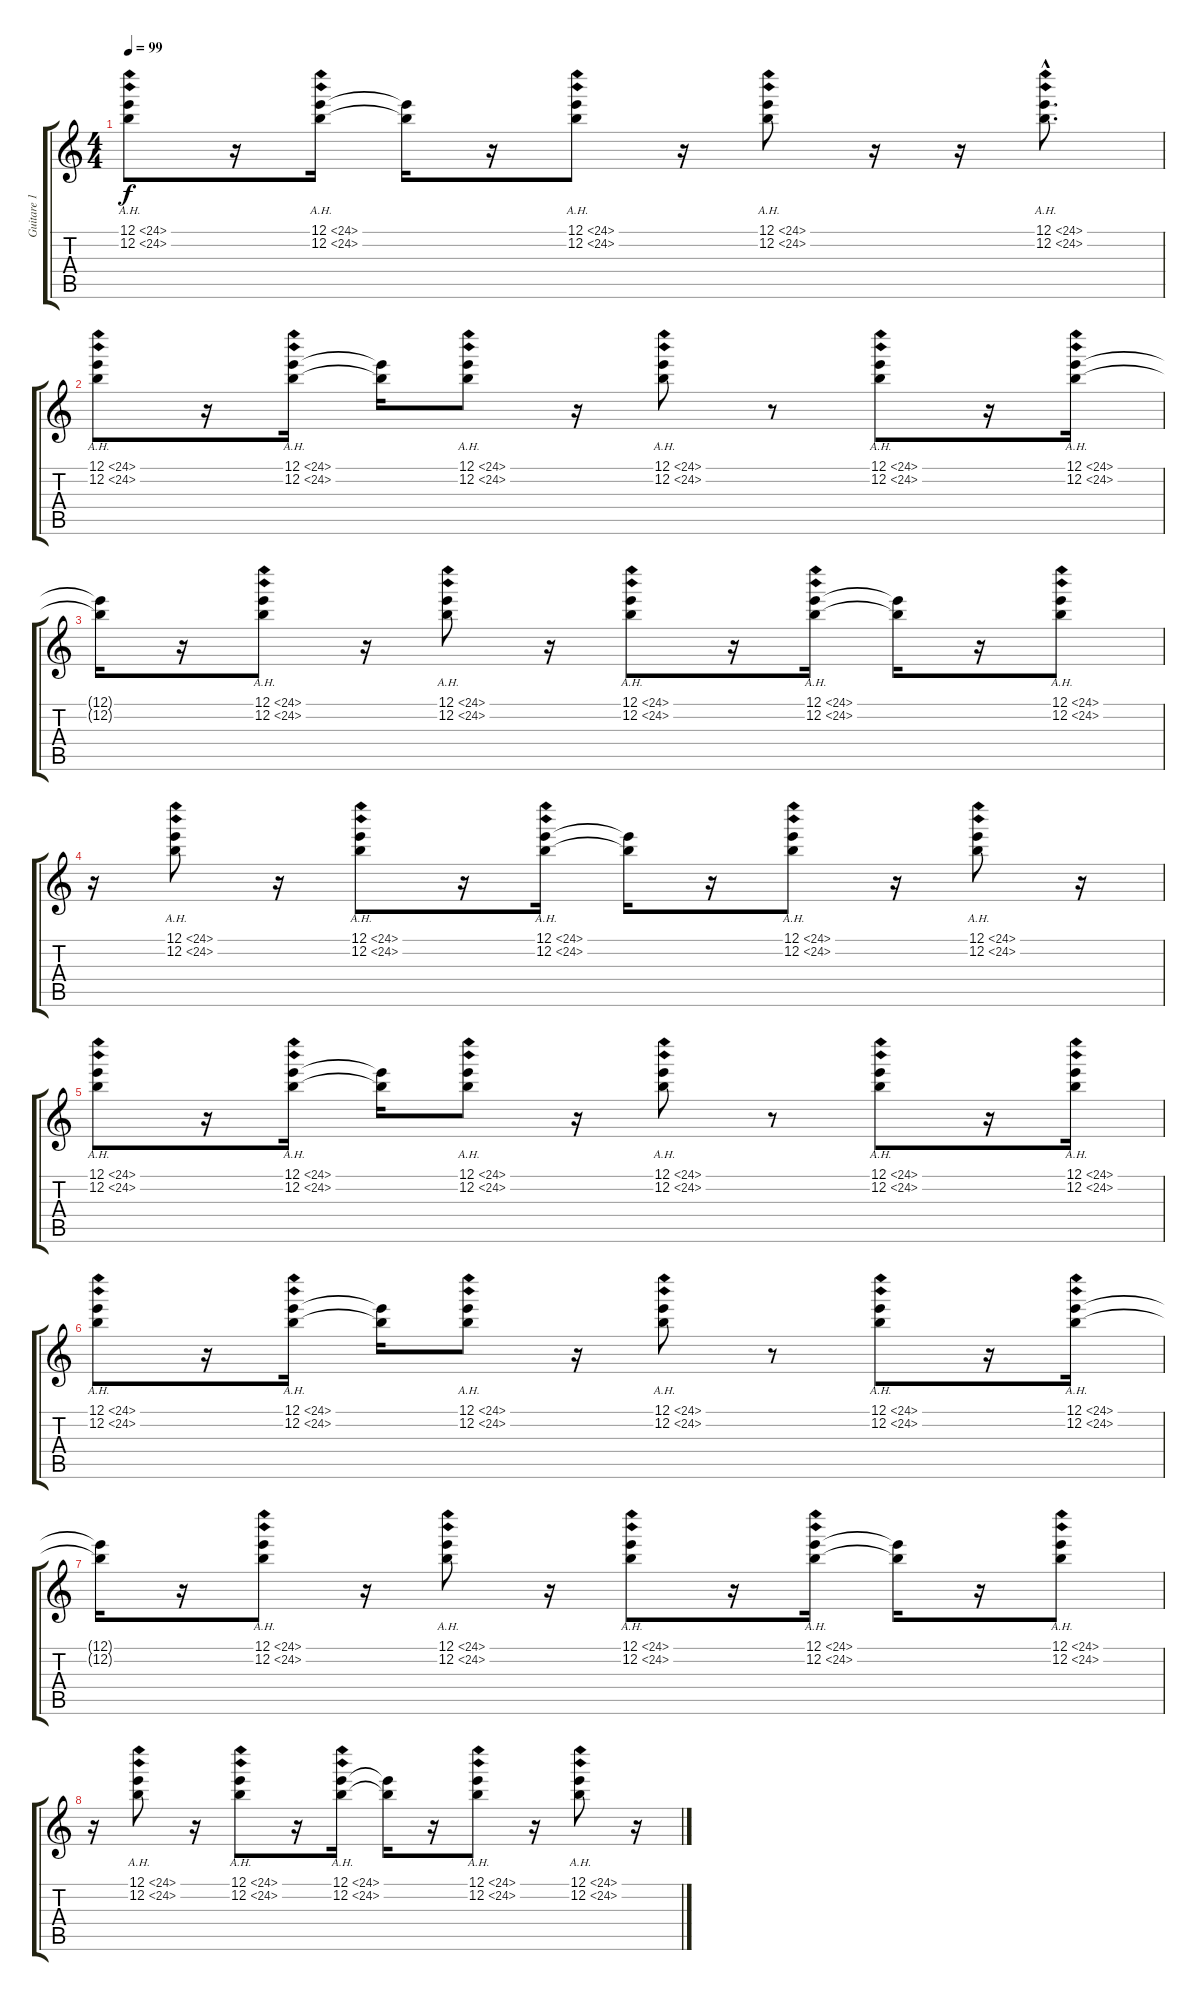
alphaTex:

\track ("Guitare 1" "Guitare 1") {instrument acousticguitarsteel}
\staff {score tabs}
\tuning (E4 B3 G3 D3 A2 E2) {hide}
\ts (4 4)
\tempo 99
\clef g2
\ks c
(12.1{ah 12} 12.2{ah 12}).8{dy f} r.16 (12.1{ah 12} 12.2{ah 12}).16 (12.1{t} 12.2{t}).16 r.16 (12.1{ah 12} 12.2{ah 12}).8 r.16 (12.1{ah 12} 12.2{ah 12}).8 r.16 r.16 (12.1{ah 12 hac} 12.2{ah 12 hac}).8{d} |
(12.1{ah 12} 12.2{ah 12}).8 r.16 (12.1{ah 12} 12.2{ah 12}).16 (12.1{t} 12.2{t}).16 (12.1{ah 12} 12.2{ah 12}).8 r.16 (12.1{ah 12} 12.2{ah 12}).8 r.8 (12.1{ah 12} 12.2{ah 12}).8 r.16 (12.1{ah 12} 12.2{ah 12}).16 |
(12.1{t} 12.2{t}).16 r.16 (12.1{ah 12} 12.2{ah 12}).8 r.16 (12.1{ah 12} 12.2{ah 12}).8 r.16 (12.1{ah 12} 12.2{ah 12}).8 r.16 (12.1{ah 12} 12.2{ah 12}).16 (12.1{t} 12.2{t}).16 r.16 (12.1{ah 12} 12.2{ah 12}).8 |
r.16 (12.1{ah 12} 12.2{ah 12}).8 r.16 (12.1{ah 12} 12.2{ah 12}).8 r.16 (12.1{ah 12} 12.2{ah 12}).16 (12.1{t} 12.2{t}).16 r.16 (12.1{ah 12} 12.2{ah 12}).8 r.16 (12.1{ah 12} 12.2{ah 12}).8 r.16 |
(12.1{ah 12} 12.2{ah 12}).8 r.16 (12.1{ah 12} 12.2{ah 12}).16 (12.1{t} 12.2{t}).16 (12.1{ah 12} 12.2{ah 12}).8 r.16 (12.1{ah 12} 12.2{ah 12}).8 r.8 (12.1{ah 12} 12.2{ah 12}).8 r.16 (12.1{ah 12} 12.2{ah 12}).16 |
(12.1{ah 12} 12.2{ah 12}).8 r.16 (12.1{ah 12} 12.2{ah 12}).16 (12.1{t} 12.2{t}).16 (12.1{ah 12} 12.2{ah 12}).8 r.16 (12.1{ah 12} 12.2{ah 12}).8 r.8 (12.1{ah 12} 12.2{ah 12}).8 r.16 (12.1{ah 12} 12.2{ah 12}).16 |
(12.1{t} 12.2{t}).16 r.16 (12.1{ah 12} 12.2{ah 12}).8 r.16 (12.1{ah 12} 12.2{ah 12}).8 r.16 (12.1{ah 12} 12.2{ah 12}).8 r.16 (12.1{ah 12} 12.2{ah 12}).16 (12.1{t} 12.2{t}).16 r.16 (12.1{ah 12} 12.2{ah 12}).8 |
r.16 (12.1{ah 12} 12.2{ah 12}).8 r.16 (12.1{ah 12} 12.2{ah 12}).8 r.16 (12.1{ah 12} 12.2{ah 12}).16 (12.1{t} 12.2{t}).16 r.16 (12.1{ah 12} 12.2{ah 12}).8 r.16 (12.1{ah 12} 12.2{ah 12}).8 r.16
